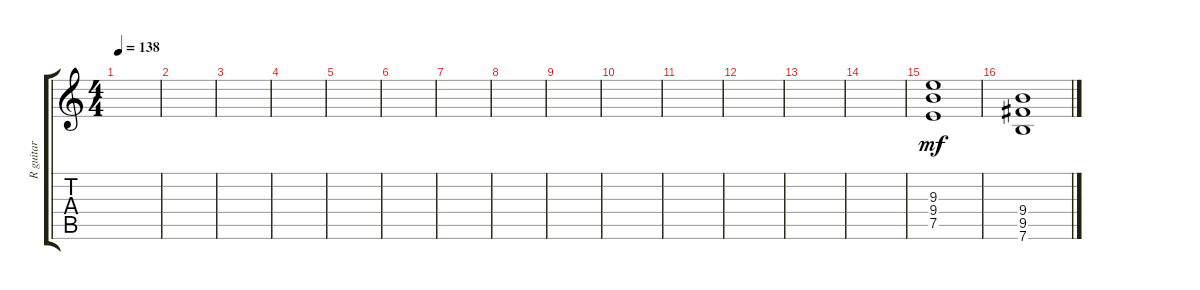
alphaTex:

\track ("R guitar" "R guitar") {instrument distortionguitar}
\staff {score tabs}
\tuning (E4 B3 G3 D3 A2 E2) {hide}
\ts (4 4)
\tempo 138
\clef g2
\ks c
|
|
|
|
|
|
|
|
|
|
|
|
|
|
(9.3 9.4 7.5).1{dy mf} |
(9.4 9.5 7.6).1
